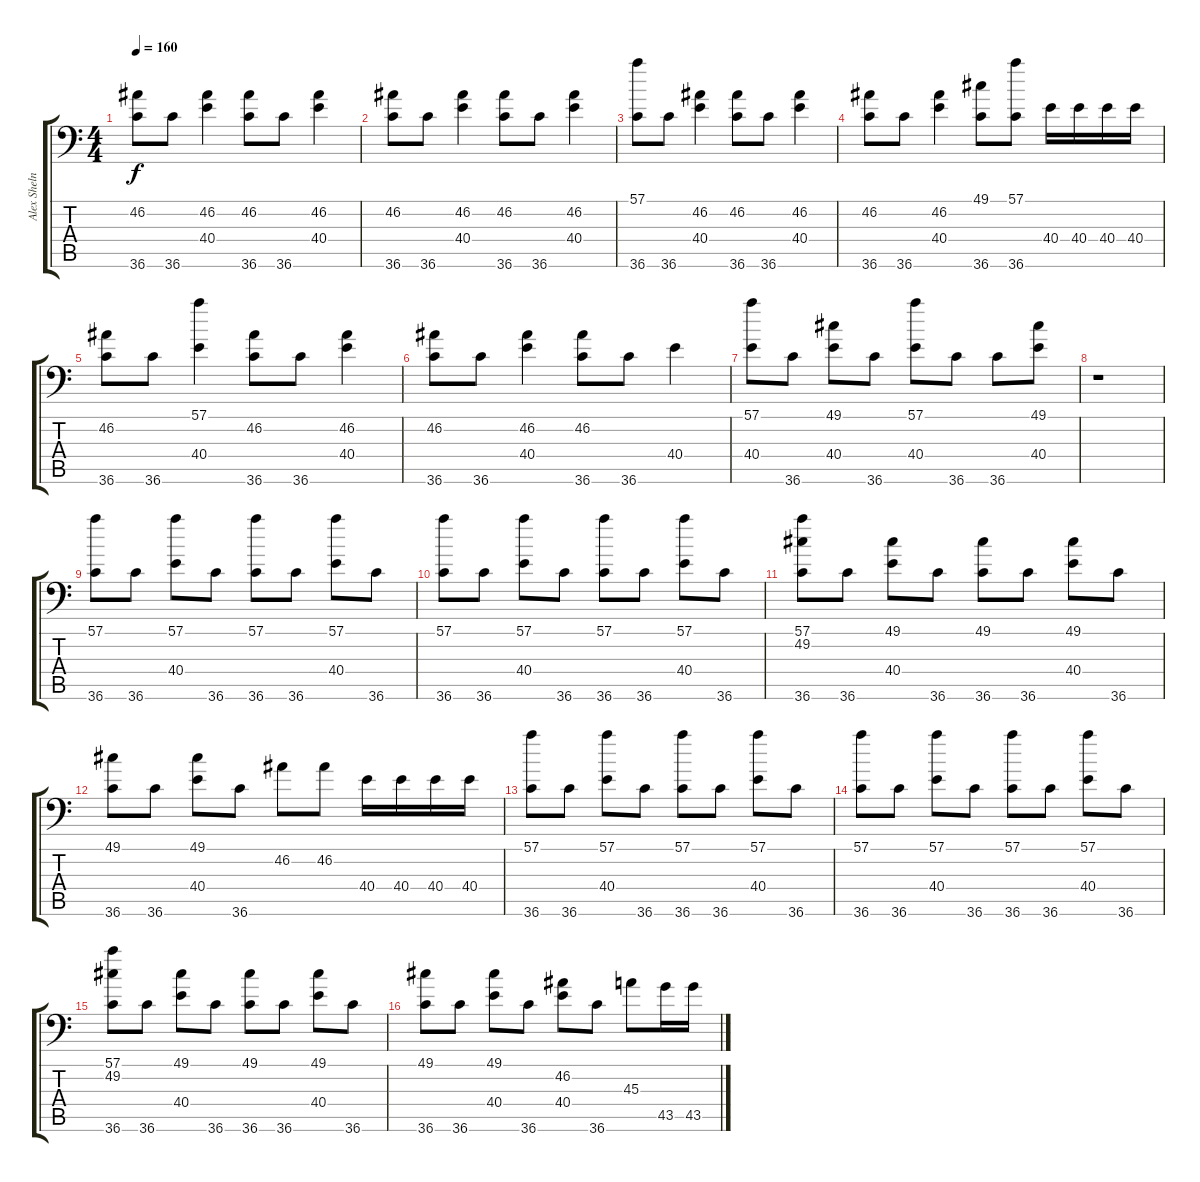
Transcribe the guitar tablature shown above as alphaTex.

\track ("Alex Shelnutt / Drums" "Alex Sheln") {instrument acousticgrandpiano}
\staff {score tabs}
\tuning (C-1 C-1 C-1 C-1 C-1 C-1) {hide}
\ts (4 4)
\tempo 160
\clef f4
\ks c
(46.2 36.6).8{dy f} 36.6.8 (46.2 40.4).4 (46.2 36.6).8 36.6.8 (46.2 40.4).4 |
(46.2 36.6).8 36.6.8 (46.2 40.4).4 (46.2 36.6).8 36.6.8 (46.2 40.4).4 |
(57.1 36.6).8 36.6.8 (46.2 40.4).4 (46.2 36.6).8 36.6.8 (46.2 40.4).4 |
(46.2 36.6).8 36.6.8 (46.2 40.4).4 (49.1 36.6).8 (57.1 36.6).8 40.4.16 40.4.16 40.4.16 40.4.16 |
(46.2 36.6).8 36.6.8 (57.1 40.4).4 (46.2 36.6).8 36.6.8 (46.2 40.4).4 |
(46.2 36.6).8 36.6.8 (46.2 40.4).4 (46.2 36.6).8 36.6.8 40.4.4 |
(57.1 40.4).8 36.6.8 (49.1 40.4).8 36.6.8 (57.1 40.4).8 36.6.8 36.6.8 (49.1 40.4).8 |
r.1 |
(57.1 36.6).8 36.6.8 (57.1 40.4).8 36.6.8 (57.1 36.6).8 36.6.8 (57.1 40.4).8 36.6.8 |
(57.1 36.6).8 36.6.8 (57.1 40.4).8 36.6.8 (57.1 36.6).8 36.6.8 (57.1 40.4).8 36.6.8 |
(57.1 49.2 36.6).8 36.6.8 (49.1 40.4).8 36.6.8 (49.1 36.6).8 36.6.8 (49.1 40.4).8 36.6.8 |
(49.1 36.6).8 36.6.8 (49.1 40.4).8 36.6.8 46.2.8 46.2.8 40.4.16 40.4.16 40.4.16 40.4.16 |
(57.1 36.6).8 36.6.8 (57.1 40.4).8 36.6.8 (57.1 36.6).8 36.6.8 (57.1 40.4).8 36.6.8 |
(57.1 36.6).8 36.6.8 (57.1 40.4).8 36.6.8 (57.1 36.6).8 36.6.8 (57.1 40.4).8 36.6.8 |
(57.1 49.2 36.6).8 36.6.8 (49.1 40.4).8 36.6.8 (49.1 36.6).8 36.6.8 (49.1 40.4).8 36.6.8 |
(49.1 36.6).8 36.6.8 (49.1 40.4).8 36.6.8 (46.2 40.4).8 36.6.8 45.3.8 43.5.16 43.5.16
